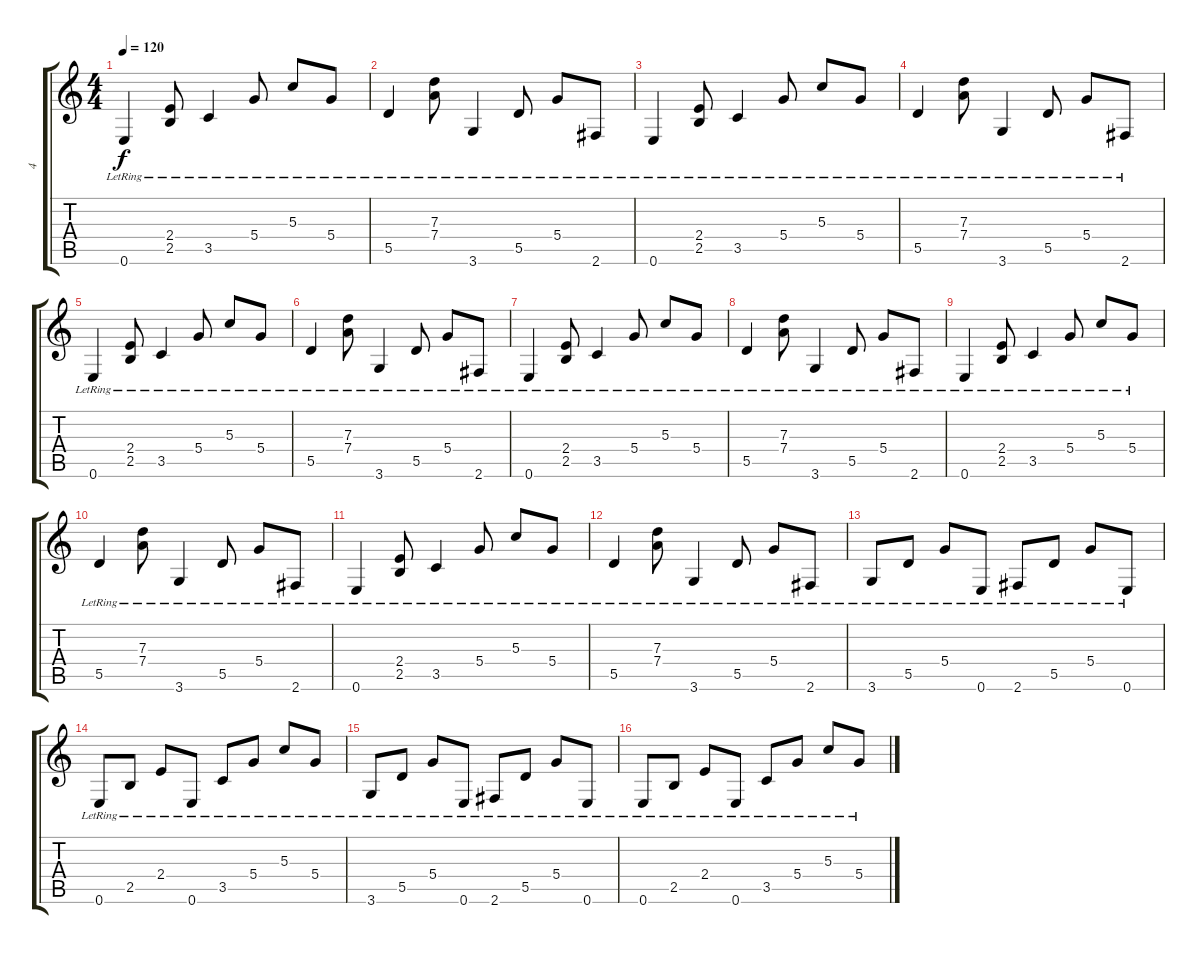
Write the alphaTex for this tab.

\track ("  4" "  4") {instrument acousticguitarsteel}
\staff {score tabs}
\tuning (E4 B3 G3 D3 A2 E2) {hide}
\ts (4 4)
\tempo 120
\clef g2
\ks c
0.6{lr}.4{dy f instrument acousticguitarsteel} (2.4{lr} 2.5{lr}).8 3.5{lr}.4 5.4{lr}.8 5.3{lr}.8 5.4{lr}.8 |
5.5{lr}.4 (7.3{lr} 7.4{lr}).8 3.6{lr}.4 5.5{lr}.8 5.4{lr}.8 2.6{lr}.8 |
0.6{lr}.4 (2.4{lr} 2.5{lr}).8 3.5{lr}.4 5.4{lr}.8 5.3{lr}.8 5.4{lr}.8 |
5.5{lr}.4 (7.3{lr} 7.4{lr}).8 3.6{lr}.4 5.5{lr}.8 5.4{lr}.8 2.6{lr}.8 |
0.6{lr}.4 (2.4{lr} 2.5{lr}).8 3.5{lr}.4 5.4{lr}.8 5.3{lr}.8 5.4{lr}.8 |
5.5{lr}.4 (7.3{lr} 7.4{lr}).8 3.6{lr}.4 5.5{lr}.8 5.4{lr}.8 2.6{lr}.8 |
0.6{lr}.4 (2.4{lr} 2.5{lr}).8 3.5{lr}.4 5.4{lr}.8 5.3{lr}.8 5.4{lr}.8 |
5.5{lr}.4 (7.3{lr} 7.4{lr}).8 3.6{lr}.4 5.5{lr}.8 5.4{lr}.8 2.6{lr}.8 |
0.6{lr}.4 (2.4{lr} 2.5{lr}).8 3.5{lr}.4 5.4{lr}.8 5.3{lr}.8 5.4{lr}.8 |
5.5{lr}.4 (7.3{lr} 7.4{lr}).8 3.6{lr}.4 5.5{lr}.8 5.4{lr}.8 2.6{lr}.8 |
0.6{lr}.4 (2.4{lr} 2.5{lr}).8 3.5{lr}.4 5.4{lr}.8 5.3{lr}.8 5.4{lr}.8 |
5.5{lr}.4 (7.3{lr} 7.4{lr}).8 3.6{lr}.4 5.5{lr}.8 5.4{lr}.8 2.6{lr}.8 |
3.6{lr}.8 5.5{lr}.8 5.4{lr}.8 0.6{lr}.8 2.6{lr}.8 5.5{lr}.8 5.4{lr}.8 0.6{lr}.8 |
0.6{lr}.8 2.5{lr}.8 2.4{lr}.8 0.6{lr}.8 3.5{lr}.8 5.4{lr}.8 5.3{lr}.8 5.4{lr}.8 |
3.6{lr}.8 5.5{lr}.8 5.4{lr}.8 0.6{lr}.8 2.6{lr}.8 5.5{lr}.8 5.4{lr}.8 0.6{lr}.8 |
0.6{lr}.8 2.5{lr}.8 2.4{lr}.8 0.6{lr}.8 3.5{lr}.8 5.4{lr}.8 5.3{lr}.8 5.4{lr}.8
